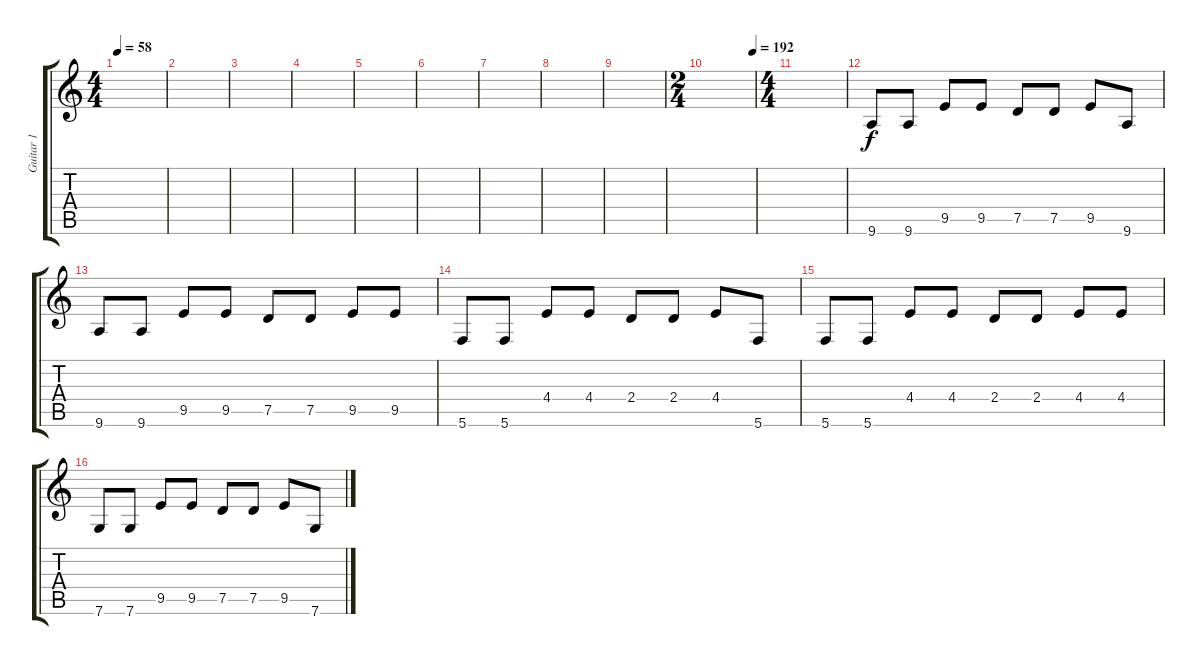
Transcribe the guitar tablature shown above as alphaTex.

\track ("Guitar 1" "Guitar 1") {instrument distortionguitar}
\staff {score tabs}
\tuning (D4 A3 F3 C3 G2 C2) {hide}
\ts (4 4)
\tempo 58
\clef g2
\ks c
|
|
|
|
|
|
|
|
|
\ts (2 4)
\tempo (192 0.96875)
|
\ts (4 4)
|
9.6.8{volume 16} 9.6.8 9.5.8 9.5.8 7.5.8 7.5.8 9.5.8 9.6.8 |
9.6.8 9.6.8 9.5.8 9.5.8 7.5.8 7.5.8 9.5.8 9.5.8 |
5.6.8 5.6.8 4.4.8 4.4.8 2.4.8 2.4.8 4.4.8 5.6.8 |
5.6.8 5.6.8 4.4.8 4.4.8 2.4.8 2.4.8 4.4.8 4.4.8 |
7.6.8 7.6.8 9.5.8 9.5.8 7.5.8 7.5.8 9.5.8 7.6.8
